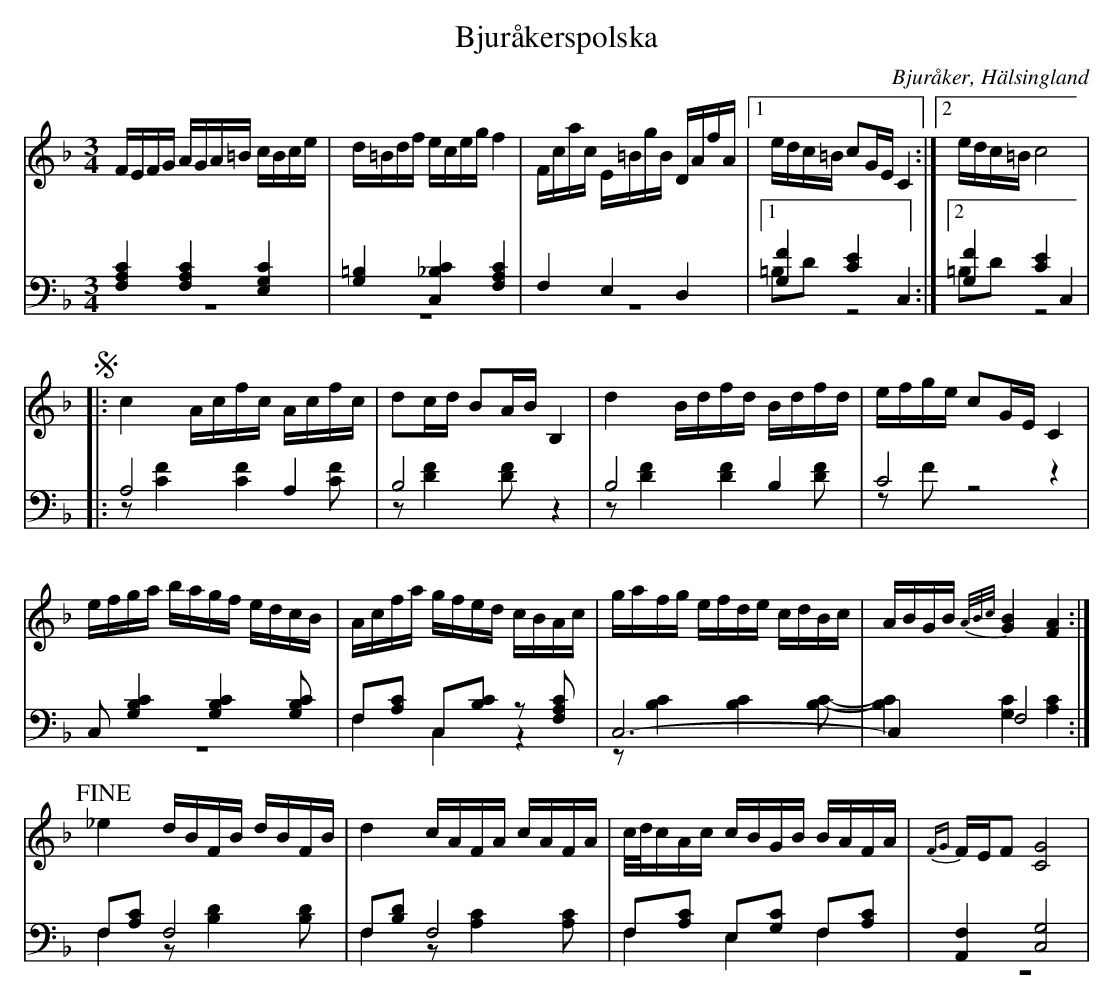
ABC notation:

X:1
T: Bjuråkerspolska
O: Bjuråker, Hälsingland
M: 3/4
L: 1/16
K: F
V:1
V:2
V:3 merge
V:1
FEFG AGA=B cBce|d=Bdf eceg f4|Fcac E=BgB DAfA|1 edc=B c2GE C4:|2 edc=B c8 |
!segno! |:c4 Acfc Acfc|d2cd B2AB B,4|d4 Bdfd Bdfd|efge c2GE C4|
efga bagf edcB|Acfa gfed cBAc|gafg efde cdBc|ABGB {A/B/c/}[G4B4] [F4A4]:|
!fine!
_e4 dBFB dBFB|d4 cAFA cAFA|c/d/cAc cBGB BAFA|{FG}FEF2 [C8G8]|
V:2 clef=bass
[F,4A,4C4] [F,4A,4C4] [E,4G,4C4]|[G,4=B,4] [C,4_B,4C4] [F,4A,4C4]|F,4 E,4 D,4|1 [G,4F4] [C4E4] C,4:|2 [G,4F4] [C4E4] C,4 |
|:A,8 A,4|B,8 z4|B,8  B,4|C8 z4|
C,2 [G,4B,4C4] [G,4B,4C4] [G,2B,2C2]|F,2[A,2C2] C,2[B,2C2] z2 [F,2A,2C2]|C,12-|C,4 F,8:|
F,2[A,2C2] F,8|F,2[B,2D2] F,8|F,2[A,2C2] E,2[G,2C2] F,2[A,2C2]|[A,,4F,4] [C,8G,8]|
V:3 clef=bass
z12|z12|z12|1 =B,2D2 z8:|2 =B,2D2 z8|
|:z2 [C4F4] [C4F4] [C2F2]|z2 [D4F4] [D2F2] z4|z2 [D4F4] [D4F4] [D2F2]|z2 F2 z8|
z12|F,4 C,4 z4|z2 [B,4C4] [B,4C4] [B,2C2]-|[B,4C4] [G,4C4] [A,4C4]:|
F,4 z2 [B,4D4] [B,2D2]|F,4 z2 [A,4C4] [A,2C2]|F,4 E,4 F,4|z12|
